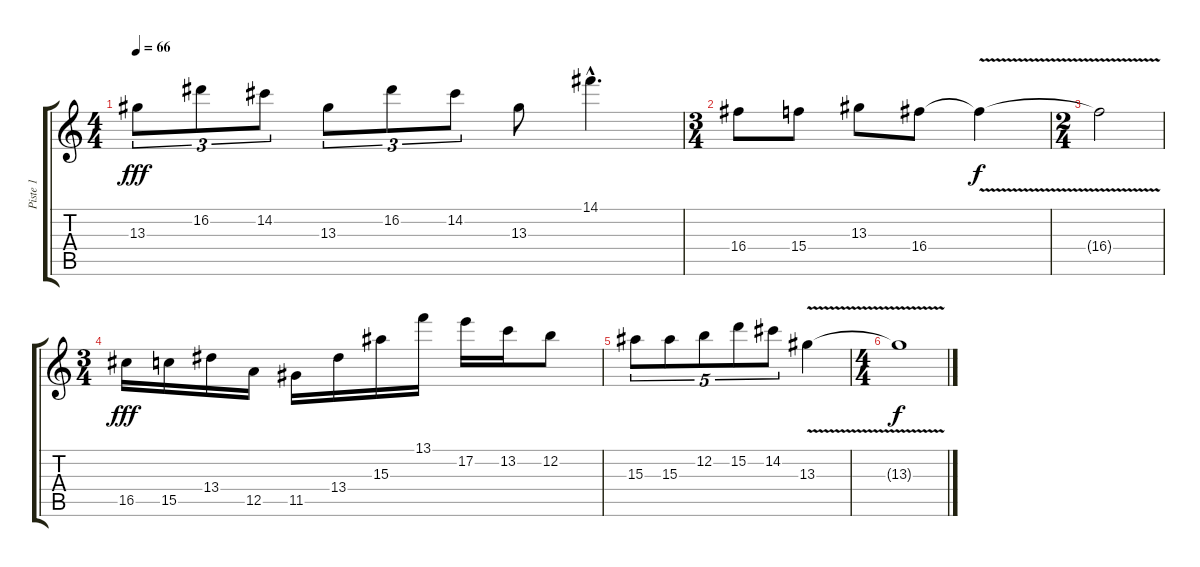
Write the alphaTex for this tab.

\track ("Piste 1" "Piste 1") {instrument distortionguitar}
\staff {score tabs}
\tuning (E4 B3 G3 D3 A2 E2) {hide}
\ts (4 4)
\tempo 66
\clef g2
\ks c
13.3.8{tu (3 2) dy fff} 16.2.8{tu (3 2)} 14.2.8{tu (3 2)} 13.3.8{tu (3 2)} 16.2.8{tu (3 2)} 14.2.8{tu (3 2)} 13.3.8 14.1{hac}.4{d} |
\ts (3 4)
16.4.8 15.4.8 13.3.8 16.4.8 16.4{v t}.4{dy f} |
\ts (2 4)
16.4{t}.2 |
\ts (3 4)
16.5.16{dy fff} 15.5.16 13.4.16 12.5.16 11.5.16 13.4.16 15.3.16 13.1.16 17.2.16 13.2.16 12.2.8 |
15.3.8{tu (5 4)} 15.3.8{tu (5 4)} 12.2.8{tu (5 4)} 15.2.8{tu (5 4)} 14.2.8{tu (5 4)} 13.3{v}.4 |
\ts (4 4)
13.3{v t}.1{dy f}
